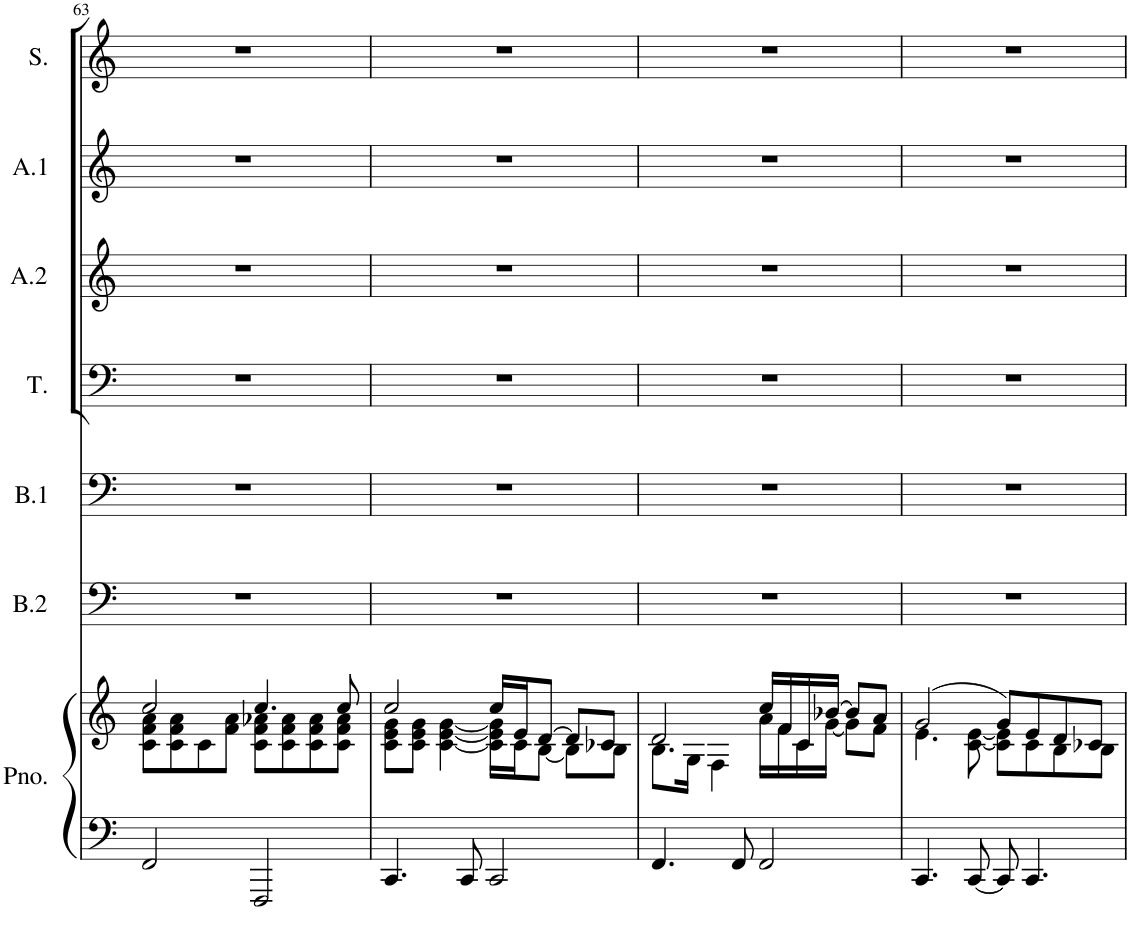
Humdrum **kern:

**kern	**kern	**kern	**kern	**kern	**kern	**kern	**kern
*part7	*part7	*part6	*part5	*part4	*part3	*part2	*part1
*staff8	*staff7	*staff6	*staff5	*staff4	*staff3	*staff2	*staff1
*I"Piano	*	*I"Bas 2	*I"Bas 1	*I"Tenor	*I"Alt 2	*I"Alt 1	*I"Sopraan
*I'Pno.	*	*I'B.2	*I'B.1	*I'T.	*I'A.2	*I'A.1	*I'S.
!!LO:PB:g=z
*clefF4	*clefG2	*clefF4	*clefF4	*clefF4	*clefG2	*clefG2	*clefG2
*	*	*Trd7c12	*	*	*	*	*
*k[]	*k[]	*k[]	*k[]	*k[]	*k[]	*k[]	*k[]
*M4/4	*M4/4	*M4/4	*M4/4	*M4/4	*M4/4	*M4/4	*M4/4
=63	=63	=63	=63	=63	=63	=63	=63
*	*^	*	*	*	*	*	*
2FF/	2cc/	8c\ 8f\ 8a\L	1r	1r	1r	1r	1r	1r
.	.	8c\ 8f\ 8a\	.	.	.	.	.	.
.	.	8c\	.	.	.	.	.	.
.	.	8f\ 8a\J	.	.	.	.	.	.
2FFF/	4.cc/	8c\ 8f\ 8a-X\L	.	.	.	.	.	.
.	.	8c\ 8f\ 8a-\	.	.	.	.	.	.
.	.	8c\ 8f\ 8a-\	.	.	.	.	.	.
.	8cc/	8c\ 8f\ 8a-\J	.	.	.	.	.	.
=64	=64	=64	=64	=64	=64	=64	=64	=64
4.CC/	2cc/	8c\ 8e\ 8g\L	1r	1r	1r	1r	1r	1r
.	.	8c\ 8e\ 8g\J	.	.	.	.	.	.
.	.	[4c\ [4e\ [4g\	.	.	.	.	.	.
8CC/	.	.	.	.	.	.	.	.
2CC/	16cc/LL	16c\] 16e\] 16g\]LL	.	.	.	.	.	.
.	16e/J	16c\J	.	.	.	.	.	.
.	[8d/J	[8B\J	.	.	.	.	.	.
.	8d/L]	8B\L]	.	.	.	.	.	.
.	8c-X/J	8B\J	.	.	.	.	.	.
=65	=65	=65	=65	=65	=65	=65	=65	=65
4.FF/	2d/	8.B\L	1r	1r	1r	1r	1r	1r
.	.	16G\Jk	.	.	.	.	.	.
.	.	4F\	.	.	.	.	.	.
8FF/	.	.	.	.	.	.	.	.
2FF/	16cc/LL	16a\LL	.	.	.	.	.	.
.	16f/	16f\	.	.	.	.	.	.
.	16c/	16c\	.	.	.	.	.	.
.	[16b-X/JJ	[16g\JJ	.	.	.	.	.	.
.	8b-/L]	8g\L]	.	.	.	.	.	.
.	8a/J	8f\J	.	.	.	.	.	.
=66	=66	=66	=66	=66	=66	=66	=66	=66
4.CC/	(2g/	4.e\	1r	1r	1r	1r	1r	1r
[8CC/	.	[8c\ [8e\	.	.	.	.	.	.
8CC/]	8g/L)	8c\] 8e\]L	.	.	.	.	.	.
4.CC/	8e/	8c\	.	.	.	.	.	.
.	8d/	8B\	.	.	.	.	.	.
.	8c-X/J	8B\J	.	.	.	.	.	.
*	*v	*v	*	*	*	*	*	*
=	=	=	=	=	=	=	=
*-	*-	*-	*-	*-	*-	*-	*-
